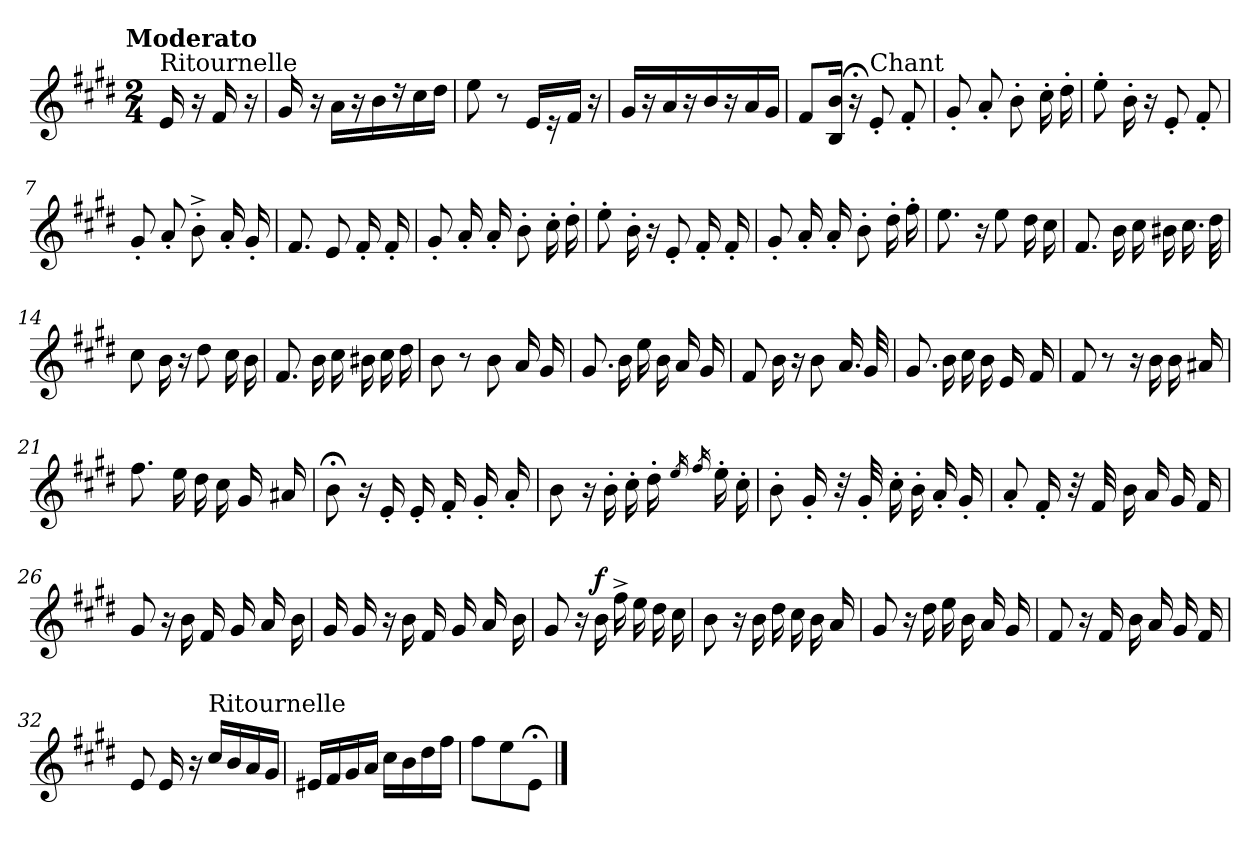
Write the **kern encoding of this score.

**kern	**dynam
*part1	*part1
*staff1	*staff1
*clefG2	*
*k[f#c#g#d#]	*
*E:	*
!!LO:TX:omd:t=Moderato
*M2/4	*
*MM92	*
=	=
!LO:TX:a:t=Ritournelle	!
16e/	.
16r	.
16f#/	.
16r	.
=1	=1
16g#/	.
16r	.
16a\LL	.
16r	.
16b\	.
16r	.
16cc#\	.
16dd#\JJ	.
=2	=2
8ee\	.
8r	.
16e/LL	.
16r	.
16f#/JJ	.
16r	.
=3	=3
16g#/LL	.
16r	.
16a/	.
16r	.
16b/	.
16r	.
16a/	.
16g#/JJ	.
=4	=4
8f#/L	.
16B/ 16b/Jk	.
16r;<	.
!LO:TX:a:t=Chant	!
8e'</	.
8f#'</	.
=5	=5
8g#'</	.
8a'</	.
8b'>\	.
16cc#'>\	.
16dd#'>\	.
!!LO:LB:g=z
=6	=6
8ee'>\	.
16b'>\	.
16r	.
8e'</	.
8f#'</	.
=7	=7
8g#'</	.
8a'</	.
8b'>^>\	.
16a'</	.
16g#'</	.
=8	=8
8.f#/	.
8e/	.
16f#'</	.
16f#'</	.
=9	=9
8g#'</	.
16a'</	.
16a'</	.
8b'>\	.
16cc#'>\	.
16dd#'>\	.
=10	=10
8ee'>\	.
16b'>\	.
16r	.
8e'</	.
16f#'</	.
16f#'</	.
=11	=11
8g#'</	.
16a'</	.
16a'</	.
8b'>\	.
16dd#'>\	.
16ff#'>\	.
!!LO:LB:g=z
=12	=12
8.ee\	.
16r	.
8ee\	.
16dd#\	.
16cc#\	.
=13	=13
8.f#/	.
16b\	.
16cc#\	.
16b#X\	.
16.cc#\	.
32dd#\	.
=14	=14
8cc#\	.
16b\	.
16r	.
8dd#\	.
16cc#\	.
16b\	.
=15	=15
8.f#/	.
16b\	.
16cc#\	.
16b#X\	.
16cc#\	.
16dd#\	.
=16	=16
8b\	.
8r	.
8b\	.
16a/	.
16g#/	.
=17	=17
8.g#/	.
16b\	.
16ee\	.
16b\	.
16a/	.
16g#/	.
!!LO:LB:g=z
=18	=18
8f#/	.
16b\	.
16r	.
8b\	.
16.a/	.
32g#/	.
=19	=19
8.g#/	.
16b\	.
16cc#\	.
16b\	.
16e/	.
16f#/	.
=20	=20
8f#/	.
8r	.
16r	.
16b\	.
16b\	.
16a#X/	.
=21	=21
8.ff#\	.
16ee\	.
16dd#\	.
16cc#\	.
16g#/	.
16a#X/	.
=22	=22
8b;<\	.
16r	.
16e'</	.
16e'</	.
16f#'</	.
16g#'</	.
16a'</	.
!!LO:LB:g=z
=23	=23
8b\	.
16r	.
16b'>\	.
16cc#'>\	.
16dd#'>\	.
16qee/	.
16qff#/	.
16ee'>\	.
16cc#'>\	.
=24	=24
8b'>\	.
16g#'</	.
32r	.
32g#'</	.
16cc#'>\	.
16b'>\	.
16a'</	.
16g#'</	.
=25	=25
8a'</	.
16f#'</	.
32r	.
32f#/	.
16b\	.
16a/	.
16g#/	.
16f#/	.
=26	=26
8g#/	.
16r	.
16b\	.
16f#/	.
16g#/	.
16a/	.
16b\	.
!!LO:LB:g=z
=27	=27
16g#/	.
16g#/	.
16r	.
16b\	.
16f#/	.
16g#/	.
16a/	.
16b\	.
=28	=28
8g#/	.
16r	.
!	!LO:DY:a
16b\	f
16ff#^>\	.
16ee\	.
16dd#\	.
16cc#\	.
=29	=29
8b\	.
16r	.
16b\	.
16dd#\	.
16cc#\	.
16b\	.
16a/	.
=30	=30
8g#/	.
16r	.
16dd#\	.
16ee\	.
16b\	.
16a/	.
16g#/	.
=31	=31
8f#/	.
16r	.
16f#/	.
16b\	.
16a/	.
16g#/	.
16f#/	.
!!LO:LB:g=z
=32	=32
8e/	.
16e/	.
16r	.
!LO:TX:a:t=Ritournelle	!
16cc#/LL	.
16b/	.
16a/	.
16g#/JJ	.
=33	=33
16e#X/LL	.
16f#/	.
16g#/	.
16a/JJ	.
16cc#\LL	.
16b\	.
16dd#\	.
16ff#\JJ	.
=34	=34
8ff#\L	.
8ee\	.
8e;<\J	.
==	==
*-	*-
